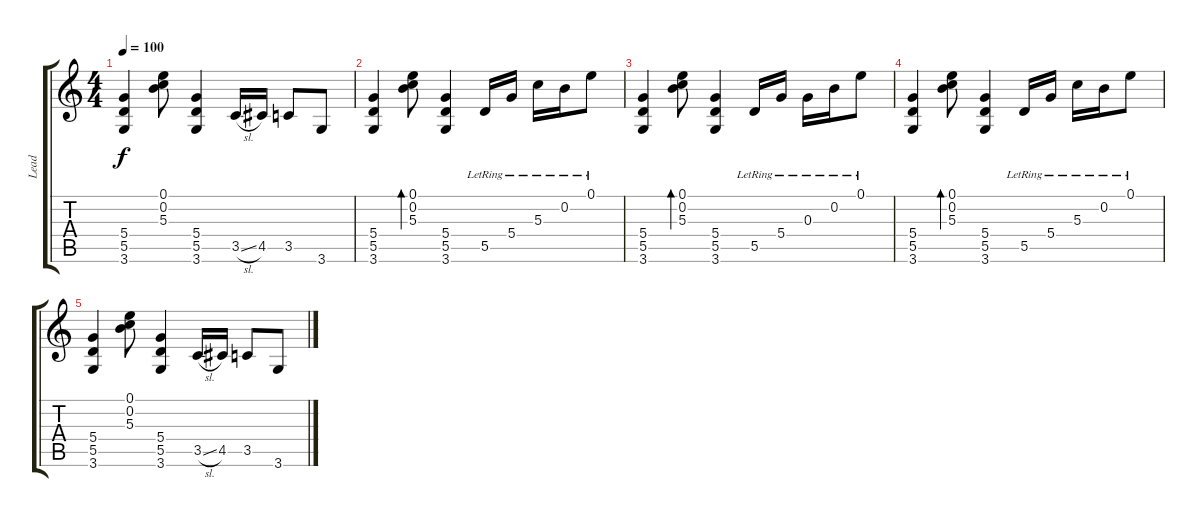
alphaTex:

\track ("Lead" "Lead") {instrument distortionguitar}
\staff {score tabs}
\tuning (E4 B3 G3 D3 A2 E2) {hide}
\ts (4 4)
\tempo 100
\clef g2
\ks c
(5.4 5.5 3.6).4{dy f} (0.1 0.2 5.3).8 (5.4 5.5 3.6).4 3.5{sl}.16 4.5.16 3.5.8 3.6.8 |
(5.4 5.5 3.6).4{volume 0} (0.1 0.2 5.3).8{bd 120} (5.4 5.5 3.6).4 5.5{lr}.16 5.4{lr}.16 5.3{lr}.16 0.2{lr}.16 0.1{lr}.8 |
(5.4 5.5 3.6).4 (0.1 0.2 5.3).8{bd 120} (5.4 5.5 3.6).4 5.5{lr}.16 5.4{lr}.16 0.3{lr}.16 0.2{lr}.16 0.1{lr}.8 |
(5.4 5.5 3.6).4 (0.1 0.2 5.3).8{bd 120} (5.4 5.5 3.6).4 5.5{lr}.16 5.4{lr}.16 5.3{lr}.16 0.2{lr}.16 0.1{lr}.8 |
(5.4 5.5 3.6).4 (0.1 0.2 5.3).8 (5.4 5.5 3.6).4 3.5{sl}.16 4.5.16 3.5.8 3.6.8
